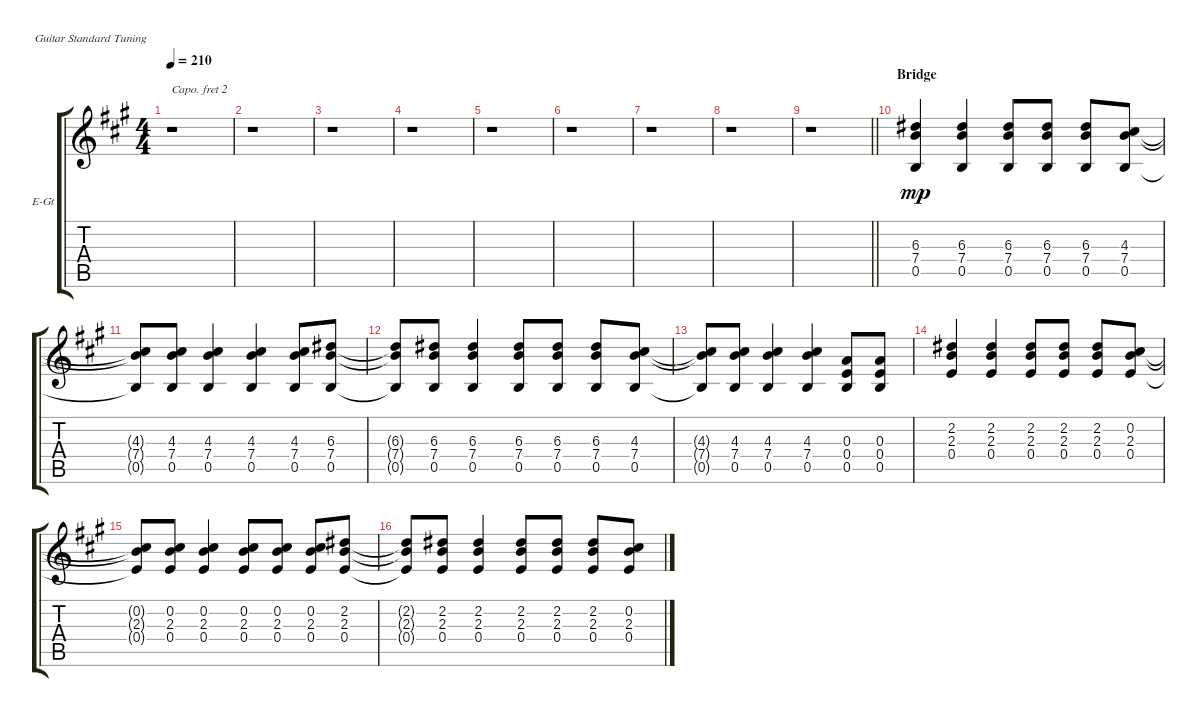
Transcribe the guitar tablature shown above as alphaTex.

\defaultSystemsLayout 4
\bracketExtendMode groupsimilarinstruments
\firstSystemTrackNameOrientation horizontal
\otherSystemsTrackNameOrientation horizontal
\track ("Guitar 1" "E-Gt") {instrument electricguitarclean}
\staff {score tabs}
\capo 2
\tuning (E4 B3 G3 D3 A2 E2)
\ts (4 4)
\tempo 210
\clef g2
\ks a
r.1{dy mp} |
r.1 |
r.1 |
r.1 |
r.1 |
r.1 |
r.1 |
r.1 |
\barLineRight lightlight
r.1 |
\section ("" "Bridge")
(0.5 7.4 6.3).4 (0.5 7.4 6.3).4 (0.5 7.4 6.3).8 (0.5 7.4 6.3).8 (0.5 7.4 6.3).8 (0.5 7.4 4.3).8 |
(0.5{t} 7.4{t} 4.3{t}).8 (0.5 7.4 4.3).8 (0.5 7.4 4.3).4 (0.5 7.4 4.3).4 (0.5 7.4 4.3).8 (0.5 7.4 6.3).8 |
(0.5{t} 7.4{t} 6.3{t}).8 (0.5 7.4 6.3).8 (0.5 7.4 6.3).4 (0.5 7.4 6.3).8 (0.5 7.4 6.3).8 (0.5 7.4 6.3).8 (0.5 7.4 4.3).8 |
(0.5{t} 7.4{t} 4.3{t}).8 (0.5 7.4 4.3).8 (0.5 7.4 4.3).4 (0.5 7.4 4.3).4 (0.5 0.4 0.3).8 (0.5 0.4 0.3).8 |
(2.2 2.3 0.4).4 (2.2 2.3 0.4).4 (2.2 2.3 0.4).8 (2.2 2.3 0.4).8 (2.2 2.3 0.4).8 (0.2 2.3 0.4).8 |
(0.2{t} 2.3{t} 0.4{t}).8 (0.2 2.3 0.4).8 (0.2 2.3 0.4).4 (0.2 2.3 0.4).8 (0.2 2.3 0.4).8 (0.2 2.3 0.4).8 (2.2 2.3 0.4).8 |
(2.2{t} 2.3{t} 0.4{t}).8 (2.2 2.3 0.4).8 (2.2 2.3 0.4).4 (2.2 2.3 0.4).8 (2.2 2.3 0.4).8 (2.2 2.3 0.4).8 (0.2 2.3 0.4).8
